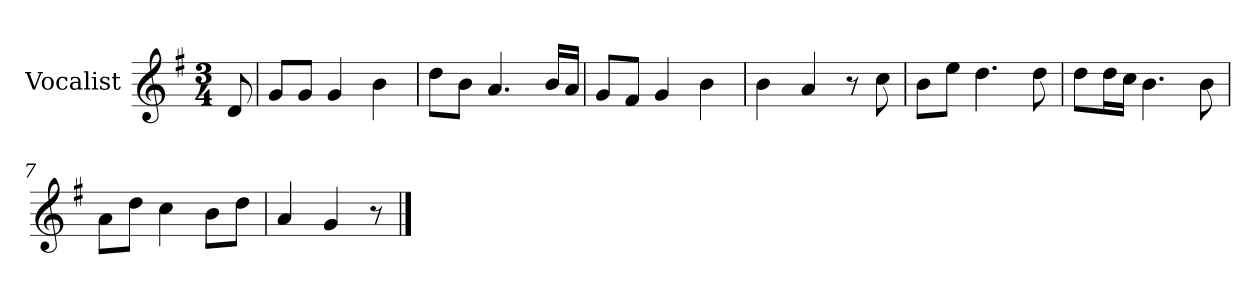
**kern
*part1
*staff1
*I"Vocalist
*k[f#]
*G:
*M3/4
=
8d
=1
8gL
8gJ
4g
4b
=2
8ddL
8bJ
4.a
16bLL
16aJJ
=3
8gL
8f#J
4g
4b
=4
4b
4a
8r
8cc
=5
8bL
8eeJ
4.dd
8dd
=6
8ddL
16ddL
16ccJJ
4.b
8b
=7
8aL
8ddJ
4cc
8bL
8ddJ
=8
4a
4g
8r
==
*-
